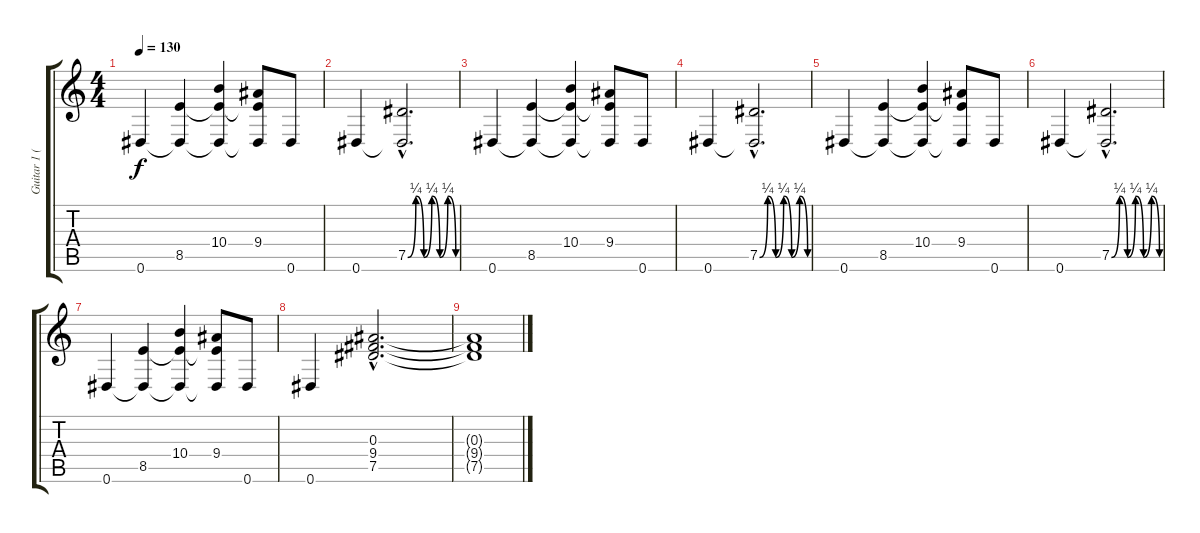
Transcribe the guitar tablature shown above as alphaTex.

\track ("Guitar 1 (tuned half step down)" "Guitar 1 (") {instrument distortionguitar}
\staff {score tabs}
\tuning (Eb4 Bb3 Gb3 Db3 Ab2 Eb2) {hide}
\ts (4 4)
\tempo 130
\clef g2
\ks c
0.6.4{dy f} (8.5 0.6{t}).4 (10.4 8.5{t} 0.6{t}).4 (9.4 8.5{t} 0.6{t}).8 0.6.8 |
0.6.4 (7.5{be (custom 0 0 10 1 20 0 30 1 40 0 50 1 60 0) hac} 0.6{hac t}).2{d} |
0.6.4 (8.5 0.6{t}).4 (10.4 8.5{t} 0.6{t}).4 (9.4 8.5{t} 0.6{t}).8 0.6.8 |
0.6.4 (7.5{be (custom 0 0 10 1 20 0 30 1 40 0 50 1 60 0) hac} 0.6{hac t}).2{d} |
0.6.4 (8.5 0.6{t}).4 (10.4 8.5{t} 0.6{t}).4 (9.4 8.5{t} 0.6{t}).8 0.6.8 |
0.6.4 (7.5{be (custom 0 0 10 1 20 0 30 1 40 0 50 1 60 0) hac} 0.6{hac t}).2{d} |
0.6.4 (8.5 0.6{t}).4 (10.4 8.5{t} 0.6{t}).4 (9.4 8.5{t} 0.6{t}).8 0.6.8 |
0.6.4 (0.3{hac} 9.4{hac} 7.5{hac}).2{d volume 1 instrument electricguitarjazz} |
(0.3{t} 9.4{t} 7.5{t}).1
